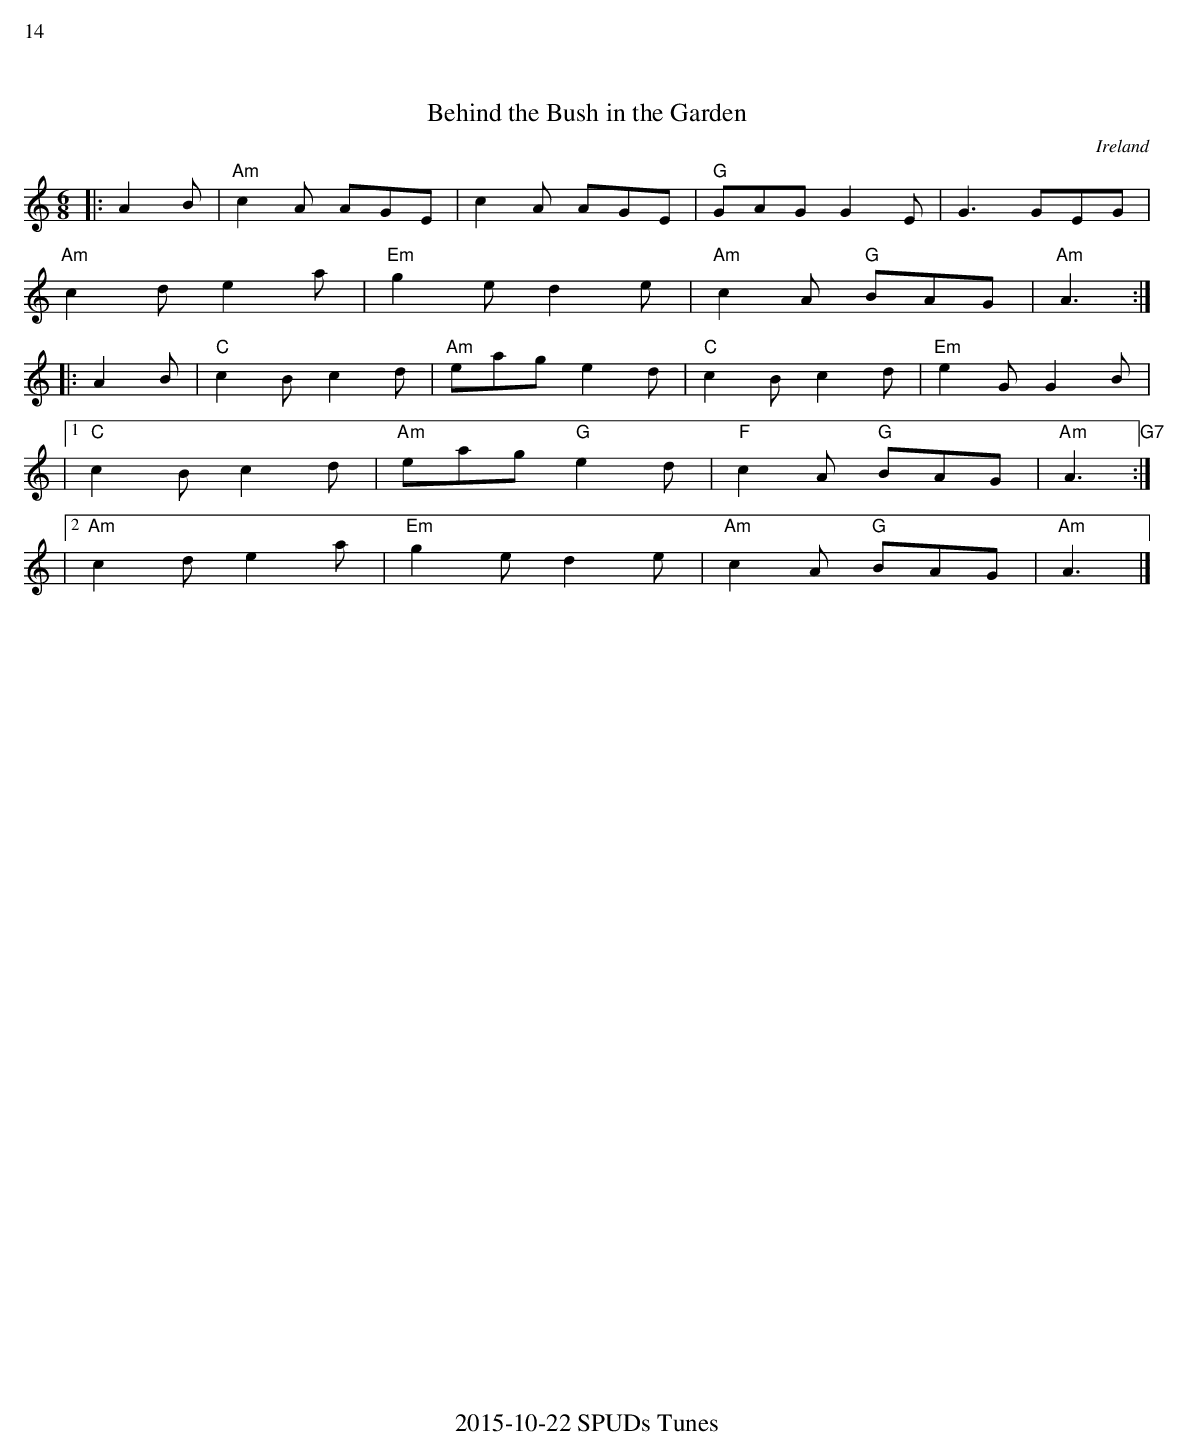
X:1
%%text 14
T:Behind the Bush in the Garden
C: Ireland
M: 6/8
K: Am
|:A2B| "Am"c2A AGE|c2A AGE|"G"GAGG2E|G3GEG |
"Am"c2de2a|"Em"g2ed2e| "Am"c2A "G"BAG| "Am"A3:|
|:A2B|"C"c2Bc2d|"Am"eage2d|"C"c2Bc2d|"Em"e2GG2B |
|1"C"c2Bc2d|"Am"eag"G"e2d |"F"c2A "G"BAG|"Am"A3"G7":|
|2"Am"c2de2a|"Em"g2ed2e| "Am"c2A "G"BAG| "Am"A3|]
